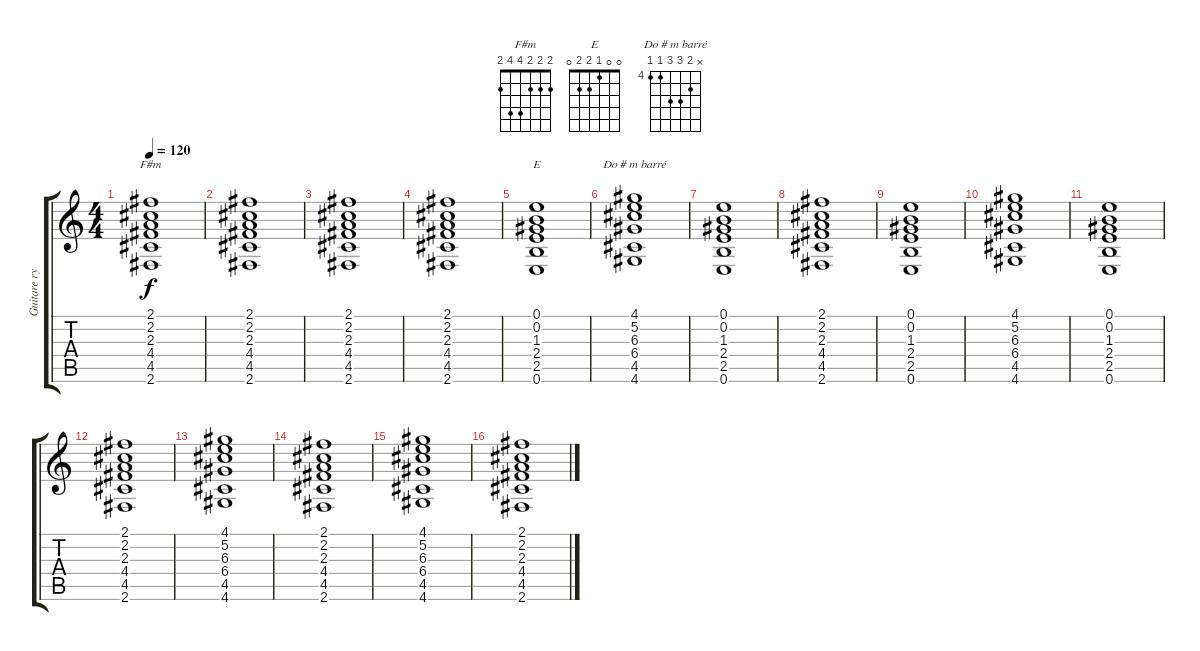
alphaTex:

\track ("Guitare rythmique" "Guitare ry") {instrument distortionguitar}
\staff {score tabs}
\tuning (E4 B3 G3 D3 A2 E2) {hide}
\chord ("F#m" 2 2 2 4 4 2)
\chord ("E" 0 0 1 2 2 0)
\chord ("Do # m barré" x 5 6 6 4 4) {firstfret 4}
\ts (4 4)
\tempo 120
\clef g2
\ks c
(2.1 2.2 2.3 4.4 4.5 2.6).1{ch "F#m" dy f} |
(2.1 2.2 2.3 4.4 4.5 2.6).1 |
(2.1 2.2 2.3 4.4 4.5 2.6).1 |
(2.1 2.2 2.3 4.4 4.5 2.6).1 |
(0.1 0.2 1.3 2.4 2.5 0.6).1{ch "E"} |
(4.1 5.2 6.3 6.4 4.5 4.6).1{ch "Do # m barré"} |
(0.1 0.2 1.3 2.4 2.5 0.6).1 |
(2.1 2.2 2.3 4.4 4.5 2.6).1 |
(0.1 0.2 1.3 2.4 2.5 0.6).1 |
(4.1 5.2 6.3 6.4 4.5 4.6).1 |
(0.1 0.2 1.3 2.4 2.5 0.6).1 |
(2.1 2.2 2.3 4.4 4.5 2.6).1 |
(4.1 5.2 6.3 6.4 4.5 4.6).1 |
(2.1 2.2 2.3 4.4 4.5 2.6).1 |
(4.1 5.2 6.3 6.4 4.5 4.6).1 |
(2.1 2.2 2.3 4.4 4.5 2.6).1
